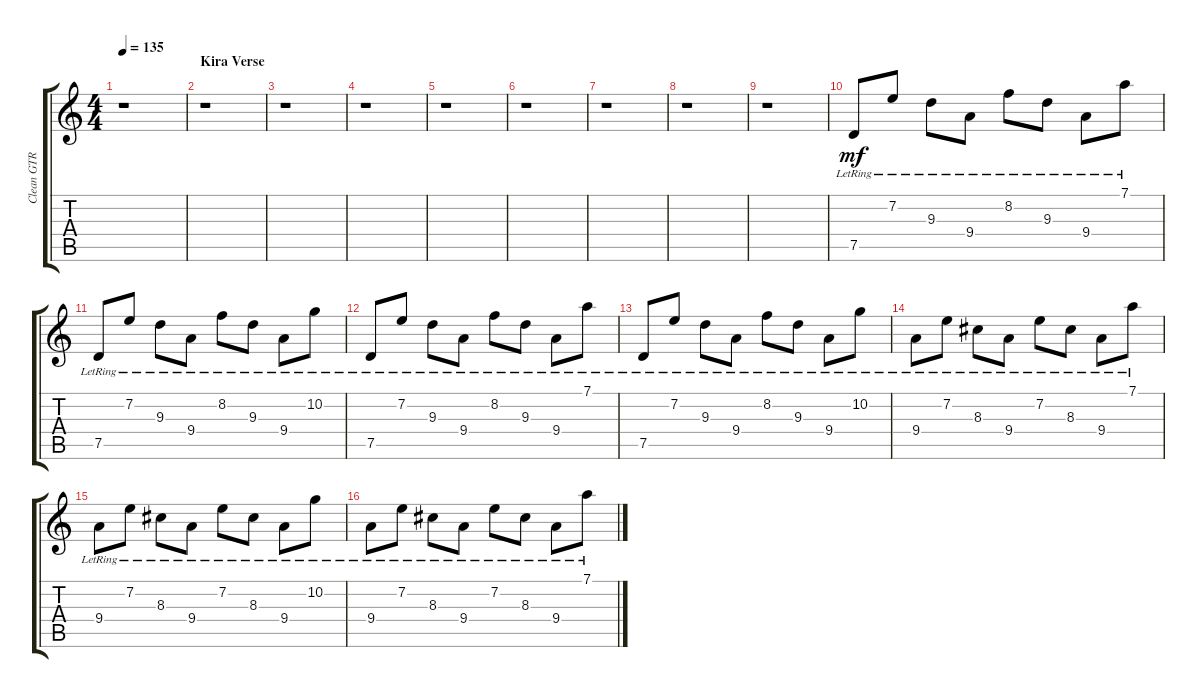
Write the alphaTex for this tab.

\track ("Clean GTR" "Clean GTR") {instrument electricguitarclean}
\staff {score tabs}
\tuning (D4 A3 F3 C3 G2 D2) {hide}
\ts (4 4)
\tempo 135
\clef g2
\ks aminor
r.1{dy mf} |
\section ("" "Kira Verse")
r.1 |
r.1 |
r.1 |
r.1 |
r.1 |
r.1 |
r.1 |
r.1 |
7.5{lr}.8 7.2{lr}.8 9.3{lr}.8 9.4{lr}.8 8.2{lr}.8 9.3{lr}.8 9.4{lr}.8 7.1{lr}.8 |
7.5{lr}.8 7.2{lr}.8 9.3{lr}.8 9.4{lr}.8 8.2{lr}.8 9.3{lr}.8 9.4{lr}.8 10.2{lr}.8 |
7.5{lr}.8 7.2{lr}.8 9.3{lr}.8 9.4{lr}.8 8.2{lr}.8 9.3{lr}.8 9.4{lr}.8 7.1{lr}.8 |
7.5{lr}.8 7.2{lr}.8 9.3{lr}.8 9.4{lr}.8 8.2{lr}.8 9.3{lr}.8 9.4{lr}.8 10.2{lr}.8 |
9.4{lr}.8 7.2{lr}.8 8.3{lr}.8 9.4{lr}.8 7.2{lr}.8 8.3{lr}.8 9.4{lr}.8 7.1{lr}.8 |
9.4{lr}.8 7.2{lr}.8 8.3{lr}.8 9.4{lr}.8 7.2{lr}.8 8.3{lr}.8 9.4{lr}.8 10.2{lr}.8 |
9.4{lr}.8 7.2{lr}.8 8.3{lr}.8 9.4{lr}.8 7.2{lr}.8 8.3{lr}.8 9.4{lr}.8 7.1{lr}.8
